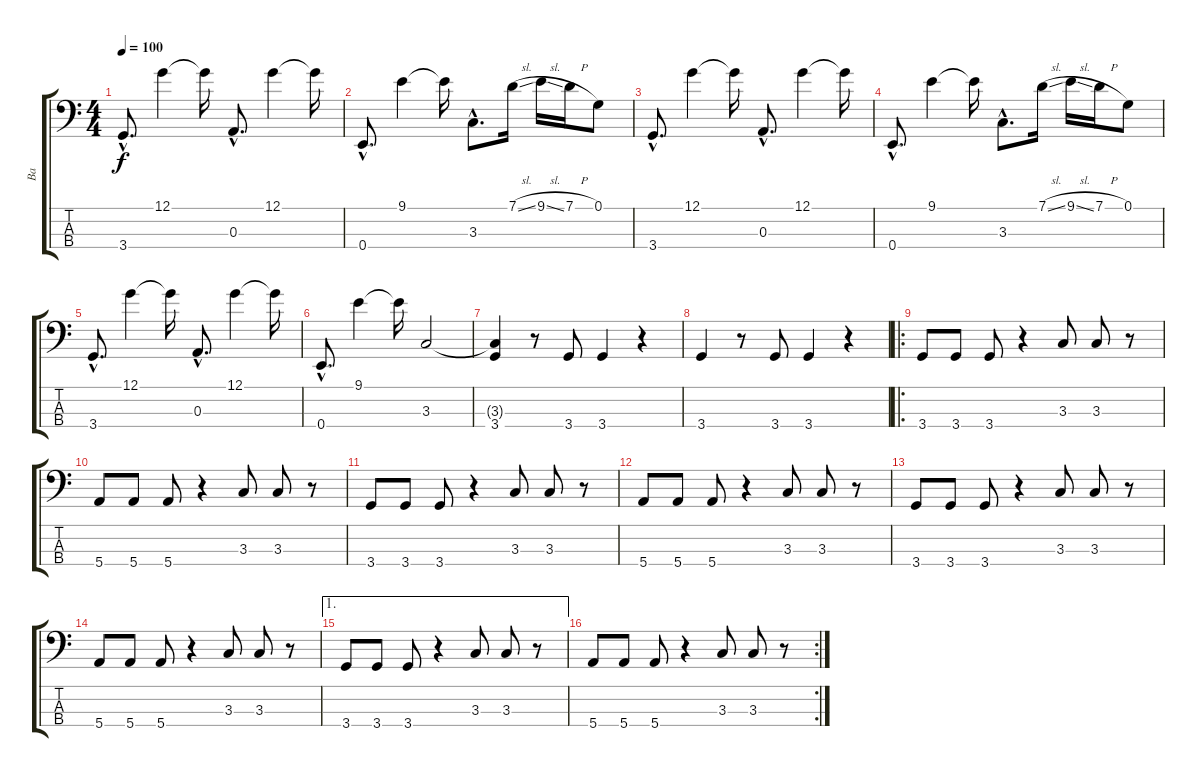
\track ("Ba" "Ba") {instrument electricbassfinger}
\staff {score tabs}
\tuning (G2 D2 A1 E1) {hide}
\ts (4 4)
\tempo 100
\clef f4
\ks c
3.4{hac}.8{d dy f} 12.1.4 12.1{t}.16 0.3{hac}.8{d} 12.1.4 12.1{t}.16 |
0.4{hac}.8{d} 9.1.4 9.1{t}.16 3.3{hac}.8{d} 7.1{sl}.16 9.1{sl}.16 7.1{h}.16 0.1.8 |
3.4{hac}.8{d} 12.1.4 12.1{t}.16 0.3{hac}.8{d} 12.1.4 12.1{t}.16 |
0.4{hac}.8{d} 9.1.4 9.1{t}.16 3.3{hac}.8{d} 7.1{sl}.16 9.1{sl}.16 7.1{h}.16 0.1.8 |
3.4{hac}.8{d} 12.1.4 12.1{t}.16 0.3{hac}.8{d} 12.1.4 12.1{t}.16 |
0.4{hac}.8{d} 9.1.4 9.1{t}.16 3.3.2 |
(3.3{t} 3.4).4 r.8 3.4.8 3.4.4 r.4 |
3.4.4 r.8 3.4.8 3.4.4 r.4 |
\ro
3.4.8 3.4.8 3.4.8 r.4 3.3.8 3.3.8 r.8 |
5.4.8 5.4.8 5.4.8 r.4 3.3.8 3.3.8 r.8 |
3.4.8 3.4.8 3.4.8 r.4 3.3.8 3.3.8 r.8 |
5.4.8 5.4.8 5.4.8 r.4 3.3.8 3.3.8 r.8 |
3.4.8 3.4.8 3.4.8 r.4 3.3.8 3.3.8 r.8 |
5.4.8 5.4.8 5.4.8 r.4 3.3.8 3.3.8 r.8 |
\ae 1
3.4.8 3.4.8 3.4.8 r.4 3.3.8 3.3.8 r.8 |
\rc 2
5.4.8 5.4.8 5.4.8 r.4 3.3.8 3.3.8 r.8
